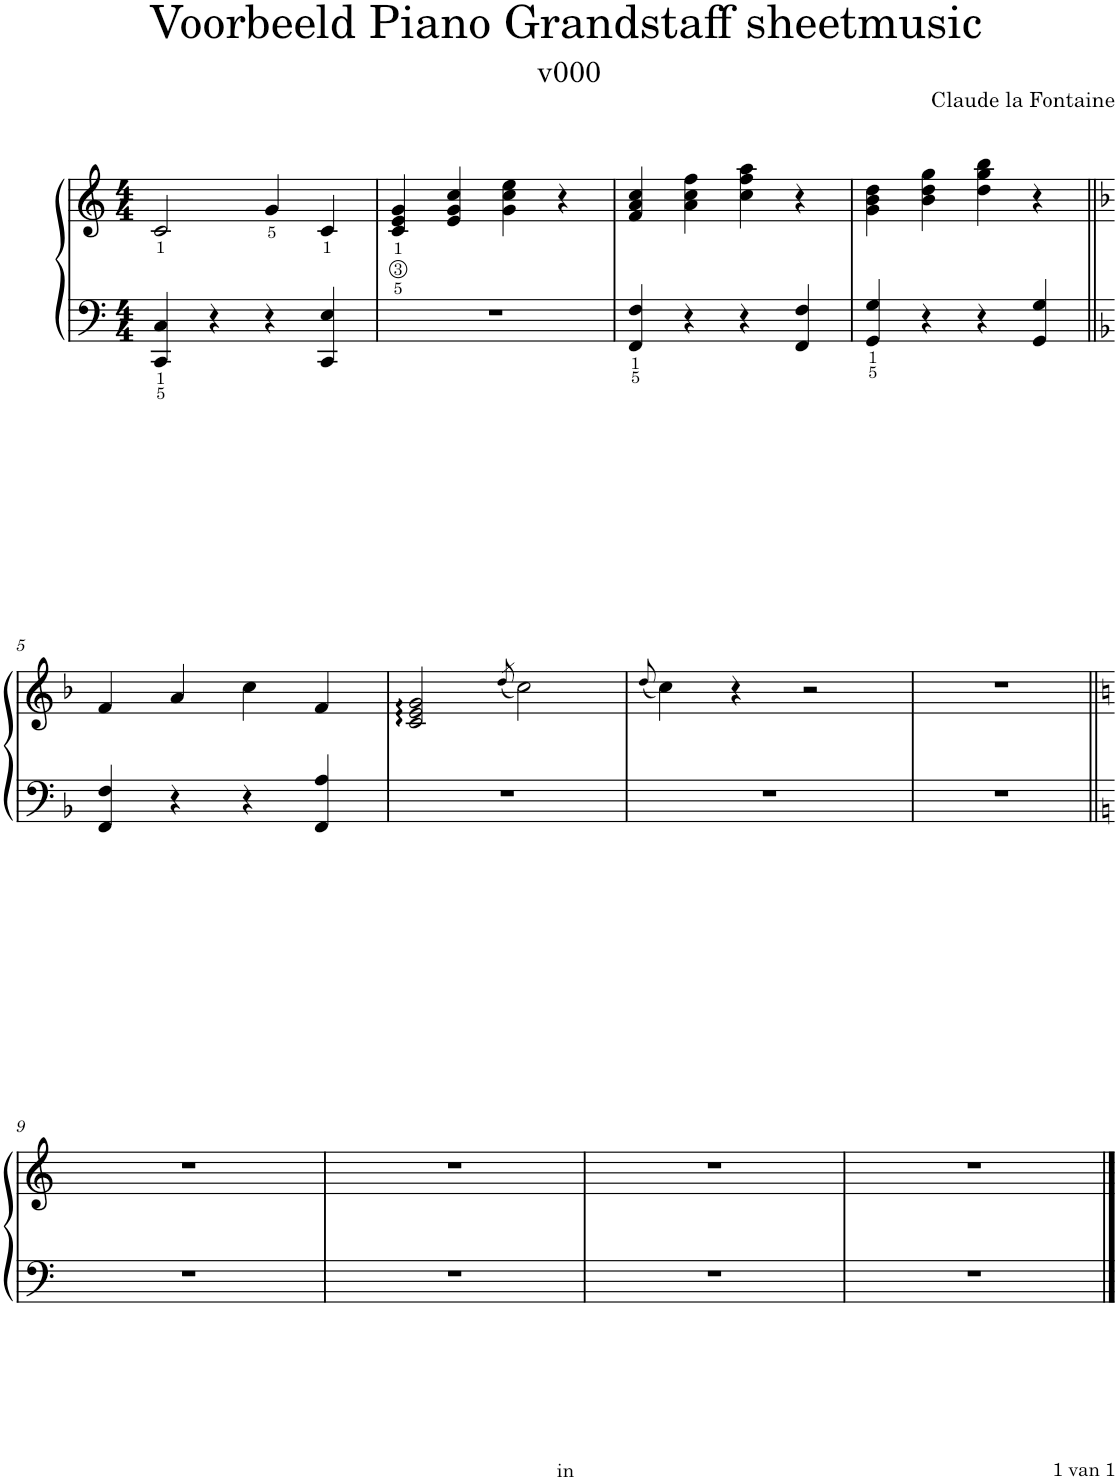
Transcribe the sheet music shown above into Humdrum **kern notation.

**kern	**kern
*part1	*part1
*staff2	*staff1
*I"Piano	*
*I'Pno.	*
*clefF4	*clefG2
*k[]	*k[]
*M4/4	*M4/4
=1	=1
4CC/ 4C/	2c</
4r	.
4r	4g</
4CC/ 4E/	4c</
=2	=2
1r	4c/<<< 4e/<<< 4g/<<<
.	4e/ 4g/ 4cc/
.	4g\ 4cc\ 4ee\
.	4r
=3	=3
4FF/ 4F/	4f/ 4a/ 4cc/
4r	4a\ 4cc\ 4ff\
4r	4cc\ 4ff\ 4aa\
4FF/ 4F/	4r
=4	=4
4GG/ 4G/	4g\ 4b\ 4dd\
4r	4b\ 4dd\ 4gg\
4r	4dd\ 4gg\ 4bb\
4GG/ 4G/	4r
!!LO:LB:g=z
=5||	=5||
*k[b-]	*k[b-]
4FF/ 4F/	4f/
4r	4a/
4r	4cc\
4FF/ 4A/	4f/
=6	=6
1r	2c/: 2e/: 2g/:
.	(8qdd/
.	2cc\)
=7	=7
.	(8qdd/
1r	4cc\)
.	4r
.	2r
=8	=8
1r	1r
!!LO:LB:g=z
=9||	=9||
*k[]	*k[]
1r	1r
=10	=10
1r	1r
=11	=11
1r	1r
=12	=12
1r	1r
==	==
*-	*-
